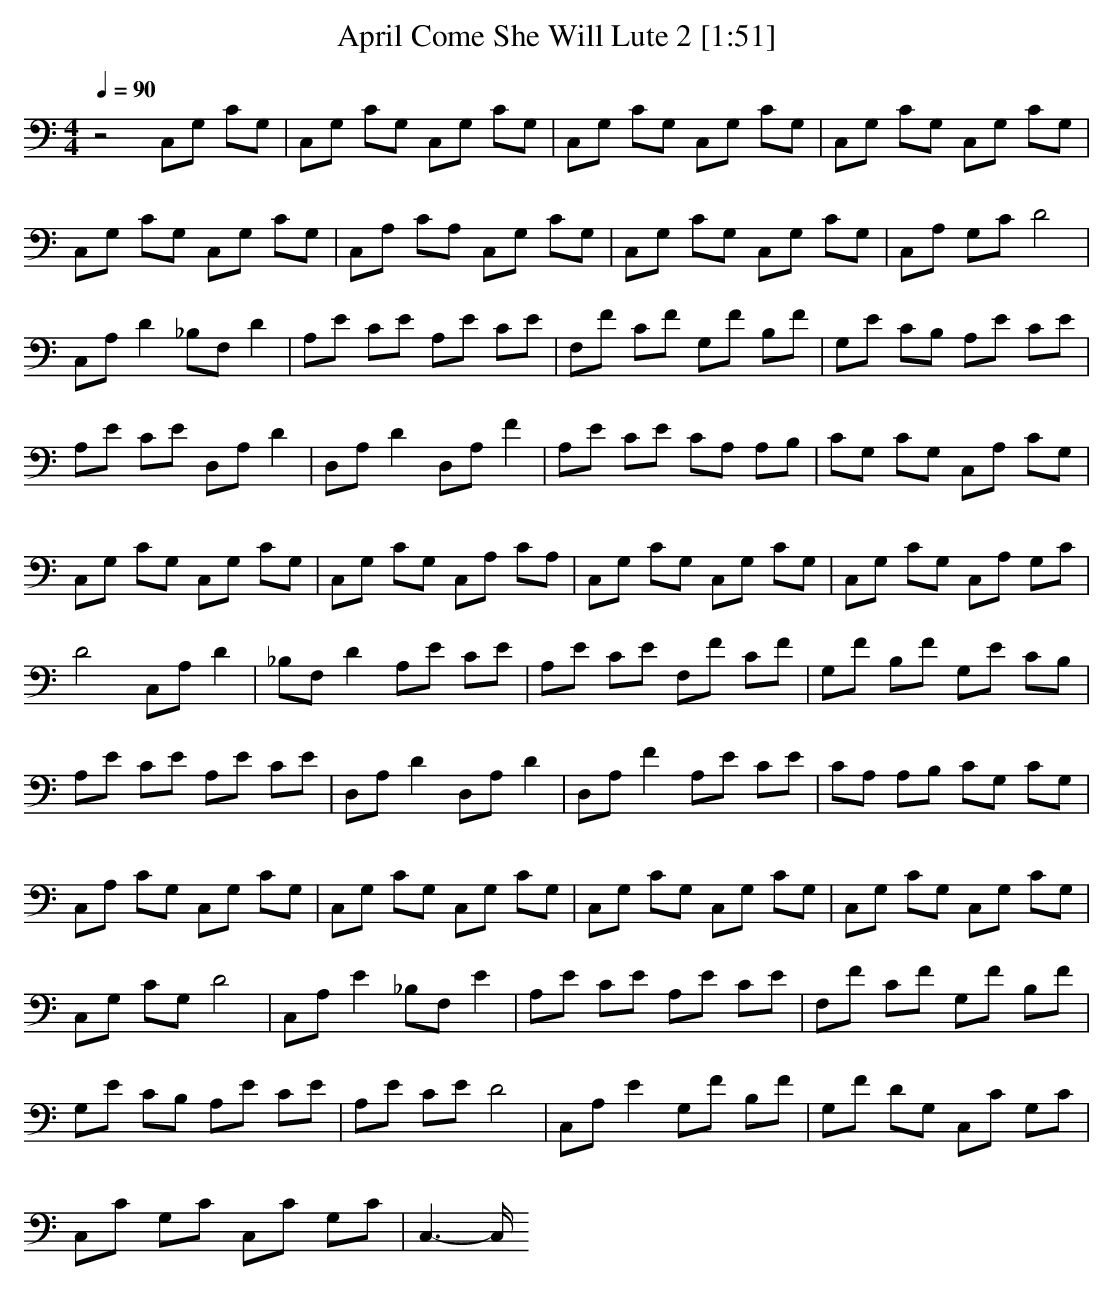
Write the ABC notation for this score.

X:1
T: April Come She Will Lute 2 [1:51]
M:4/4
L:1/8
Q:1/4=90
K:C
z4 C,G, CG,|C,G, CG, C,G, CG,|C,G, CG, C,G, CG,|C,G, CG, C,G, CG,|
C,G, CG, C,G, CG,|C,A, CA, C,G, CG,|C,G, CG, C,G, CG,|C,A, G,C D4|
C,A, D2 _B,F, D2|A,E CE A,E CE|F,F CF G,F B,F|G,E CB, A,E CE|
A,E CE D,A, D2|D,A, D2 D,A, F2|A,E CE CA, A,B,|CG, CG, C,A, CG,|
C,G, CG, C,G, CG,|C,G, CG, C,A, CA,|C,G, CG, C,G, CG,|C,G, CG, C,A, G,C|
D4 C,A, D2|_B,F, D2 A,E CE|A,E CE F,F CF|G,F B,F G,E CB,|
A,E CE A,E CE|D,A, D2 D,A, D2|D,A, F2 A,E CE|CA, A,B, CG, CG,|
C,A, CG, C,G, CG,|C,G, CG, C,G, CG,|C,G, CG, C,G, CG,|C,G, CG, C,G, CG,|
C,G, CG, D4|C,A, E2 _B,F, E2|A,E CE A,E CE|F,F CF G,F B,F|
G,E CB, A,E CE|A,E CE D4|C,A, E2 G,F B,F|G,F DG, C,C G,C|
C,C G,C C,C G,C|C,3-C,/2
